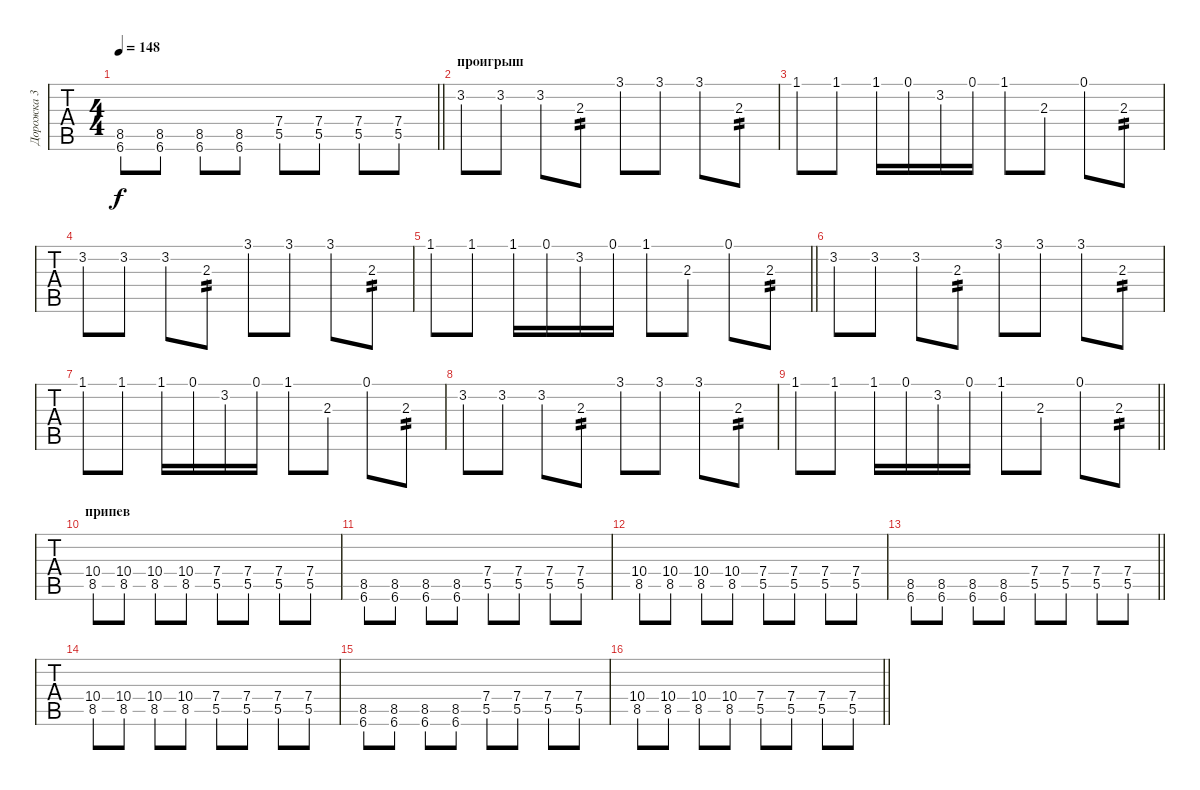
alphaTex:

\track ("Дорожка 3" "Дорожка 3") {instrument distortionguitar}
\staff {tabs}
\tuning (E4 B3 G3 D3 A2 E2) {hide}
\ts (4 4)
\tempo 148
\clef g2
\barLineRight lightlight
\ks c
(8.5 6.6).8{dy f} (8.5 6.6).8 (8.5 6.6).8 (8.5 6.6).8 (7.4 5.5).8 (7.4 5.5).8 (7.4 5.5).8 (7.4 5.5).8 |
\section ("" "проигрыш")
3.2.8 3.2.8 3.2.8 2.3.8{tp 2} 3.1.8 3.1.8 3.1.8 2.3.8{tp 2} |
1.1.8 1.1.8 1.1.16 0.1.16 3.2.16 0.1.16 1.1.8 2.3.8 0.1.8 2.3.8{tp 2} |
3.2.8 3.2.8 3.2.8 2.3.8{tp 2} 3.1.8 3.1.8 3.1.8 2.3.8{tp 2} |
\barLineRight lightlight
1.1.8 1.1.8 1.1.16 0.1.16 3.2.16 0.1.16 1.1.8 2.3.8 0.1.8 2.3.8{tp 2} |
3.2.8 3.2.8 3.2.8 2.3.8{tp 2} 3.1.8 3.1.8 3.1.8 2.3.8{tp 2} |
1.1.8 1.1.8 1.1.16 0.1.16 3.2.16 0.1.16 1.1.8 2.3.8 0.1.8 2.3.8{tp 2} |
3.2.8 3.2.8 3.2.8 2.3.8{tp 2} 3.1.8 3.1.8 3.1.8 2.3.8{tp 2} |
\barLineRight lightlight
1.1.8 1.1.8 1.1.16 0.1.16 3.2.16 0.1.16 1.1.8 2.3.8 0.1.8 2.3.8{tp 2} |
\section ("" "припев")
(10.4 8.5).8 (10.4 8.5).8 (10.4 8.5).8 (10.4 8.5).8 (7.4 5.5).8 (7.4 5.5).8 (7.4 5.5).8 (7.4 5.5).8 |
(8.5 6.6).8 (8.5 6.6).8 (8.5 6.6).8 (8.5 6.6).8 (7.4 5.5).8 (7.4 5.5).8 (7.4 5.5).8 (7.4 5.5).8 |
(10.4 8.5).8 (10.4 8.5).8 (10.4 8.5).8 (10.4 8.5).8 (7.4 5.5).8 (7.4 5.5).8 (7.4 5.5).8 (7.4 5.5).8 |
\barLineRight lightlight
(8.5 6.6).8 (8.5 6.6).8 (8.5 6.6).8 (8.5 6.6).8 (7.4 5.5).8 (7.4 5.5).8 (7.4 5.5).8 (7.4 5.5).8 |
(10.4 8.5).8 (10.4 8.5).8 (10.4 8.5).8 (10.4 8.5).8 (7.4 5.5).8 (7.4 5.5).8 (7.4 5.5).8 (7.4 5.5).8 |
(8.5 6.6).8 (8.5 6.6).8 (8.5 6.6).8 (8.5 6.6).8 (7.4 5.5).8 (7.4 5.5).8 (7.4 5.5).8 (7.4 5.5).8 |
\barLineRight lightlight
(10.4 8.5).8 (10.4 8.5).8 (10.4 8.5).8 (10.4 8.5).8 (7.4 5.5).8 (7.4 5.5).8 (7.4 5.5).8 (7.4 5.5).8
